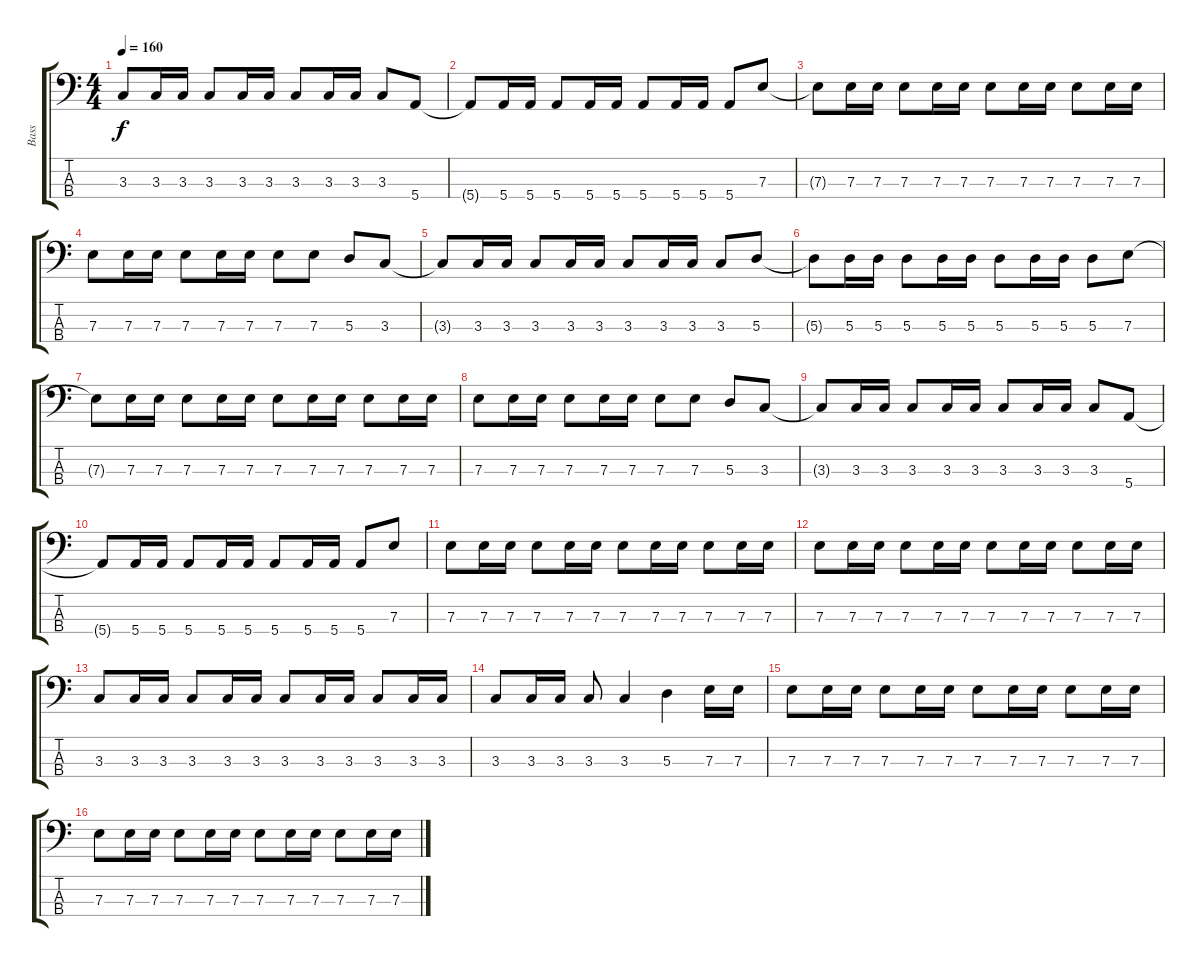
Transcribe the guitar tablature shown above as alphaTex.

\track ("Bass" "Bass") {instrument electricbassfinger}
\staff {score tabs}
\tuning (G2 D2 A1 E1) {hide}
\ts (4 4)
\tempo 160
\clef f4
\ks c
3.3{t}.8{dy f} 3.3.16 3.3.16 3.3.8 3.3.16 3.3.16 3.3.8 3.3.16 3.3.16 3.3.8 5.4.8 |
5.4{t}.8 5.4.16 5.4.16 5.4.8 5.4.16 5.4.16 5.4.8 5.4.16 5.4.16 5.4.8 7.3.8 |
7.3{t}.8 7.3.16 7.3.16 7.3.8 7.3.16 7.3.16 7.3.8 7.3.16 7.3.16 7.3.8 7.3.16 7.3.16 |
7.3.8 7.3.16 7.3.16 7.3.8 7.3.16 7.3.16 7.3.8 7.3.8 5.3.8 3.3.8 |
3.3{t}.8 3.3.16 3.3.16 3.3.8 3.3.16 3.3.16 3.3.8 3.3.16 3.3.16 3.3.8 5.3.8 |
5.3{t}.8 5.3.16 5.3.16 5.3.8 5.3.16 5.3.16 5.3.8 5.3.16 5.3.16 5.3.8 7.3.8 |
7.3{t}.8 7.3.16 7.3.16 7.3.8 7.3.16 7.3.16 7.3.8 7.3.16 7.3.16 7.3.8 7.3.16 7.3.16 |
7.3.8 7.3.16 7.3.16 7.3.8 7.3.16 7.3.16 7.3.8 7.3.8 5.3.8 3.3.8 |
3.3{t}.8 3.3.16 3.3.16 3.3.8 3.3.16 3.3.16 3.3.8 3.3.16 3.3.16 3.3.8 5.4.8 |
5.4{t}.8 5.4.16 5.4.16 5.4.8 5.4.16 5.4.16 5.4.8 5.4.16 5.4.16 5.4.8 7.3.8 |
7.3.8 7.3.16 7.3.16 7.3.8 7.3.16 7.3.16 7.3.8 7.3.16 7.3.16 7.3.8 7.3.16 7.3.16 |
7.3.8 7.3.16 7.3.16 7.3.8 7.3.16 7.3.16 7.3.8 7.3.16 7.3.16 7.3.8 7.3.16 7.3.16 |
3.3.8 3.3.16 3.3.16 3.3.8 3.3.16 3.3.16 3.3.8 3.3.16 3.3.16 3.3.8 3.3.16 3.3.16 |
3.3.8 3.3.16 3.3.16 3.3.8 3.3.4 5.3.4 7.3.16 7.3.16 |
7.3.8 7.3.16 7.3.16 7.3.8 7.3.16 7.3.16 7.3.8 7.3.16 7.3.16 7.3.8 7.3.16 7.3.16 |
7.3.8 7.3.16 7.3.16 7.3.8 7.3.16 7.3.16 7.3.8 7.3.16 7.3.16 7.3.8 7.3.16 7.3.16
